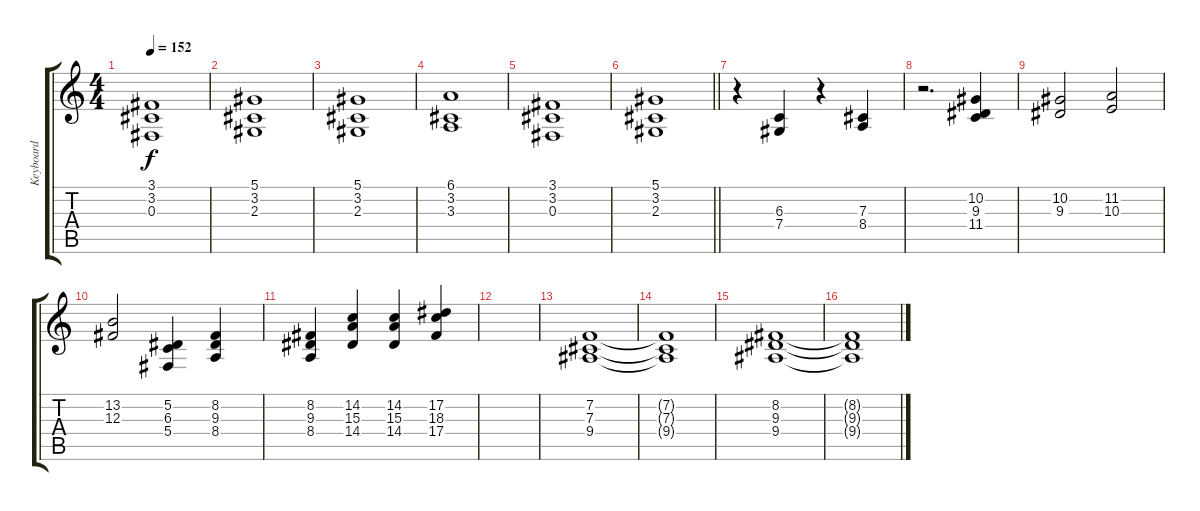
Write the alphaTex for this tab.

\track ("Keyboard" "Keyboard") {instrument choiraahs}
\staff {score tabs}
\tuning (Eb4 Bb3 Gb3 Db3 Ab2 Eb2) {hide}
\ts (4 4)
\tempo 152
\clef g2
\ks c
(3.1 3.2 0.3).1{dy f} |
(5.1 3.2 2.3).1 |
(5.1 3.2 2.3).1 |
(6.1 3.2 3.3).1 |
(3.1 3.2 0.3).1 |
\barLineRight lightlight
(5.1 3.2 2.3).1 |
\section ("" "")
r.4 (6.3 7.4).4 r.4 (7.3 8.4).4 |
r.2{d} (10.2 9.3 11.4).4 |
(10.2 9.3).2{instrument churchorgan} (11.2 10.3).2 |
(13.2 12.3).2 (5.2 6.3 5.4).4 (8.2 9.3 8.4).4 |
(8.2 9.3 8.4).4 (14.2 15.3 14.4).4 (14.2 15.3 14.4).4 (17.2 18.3 17.4).4 |
|
(7.2 7.3 9.4).1{volume 7 instrument choiraahs} |
(7.2{t} 7.3{t} 9.4{t}).1 |
(8.2 9.3 9.4).1 |
(8.2{t} 9.3{t} 9.4{t}).1
